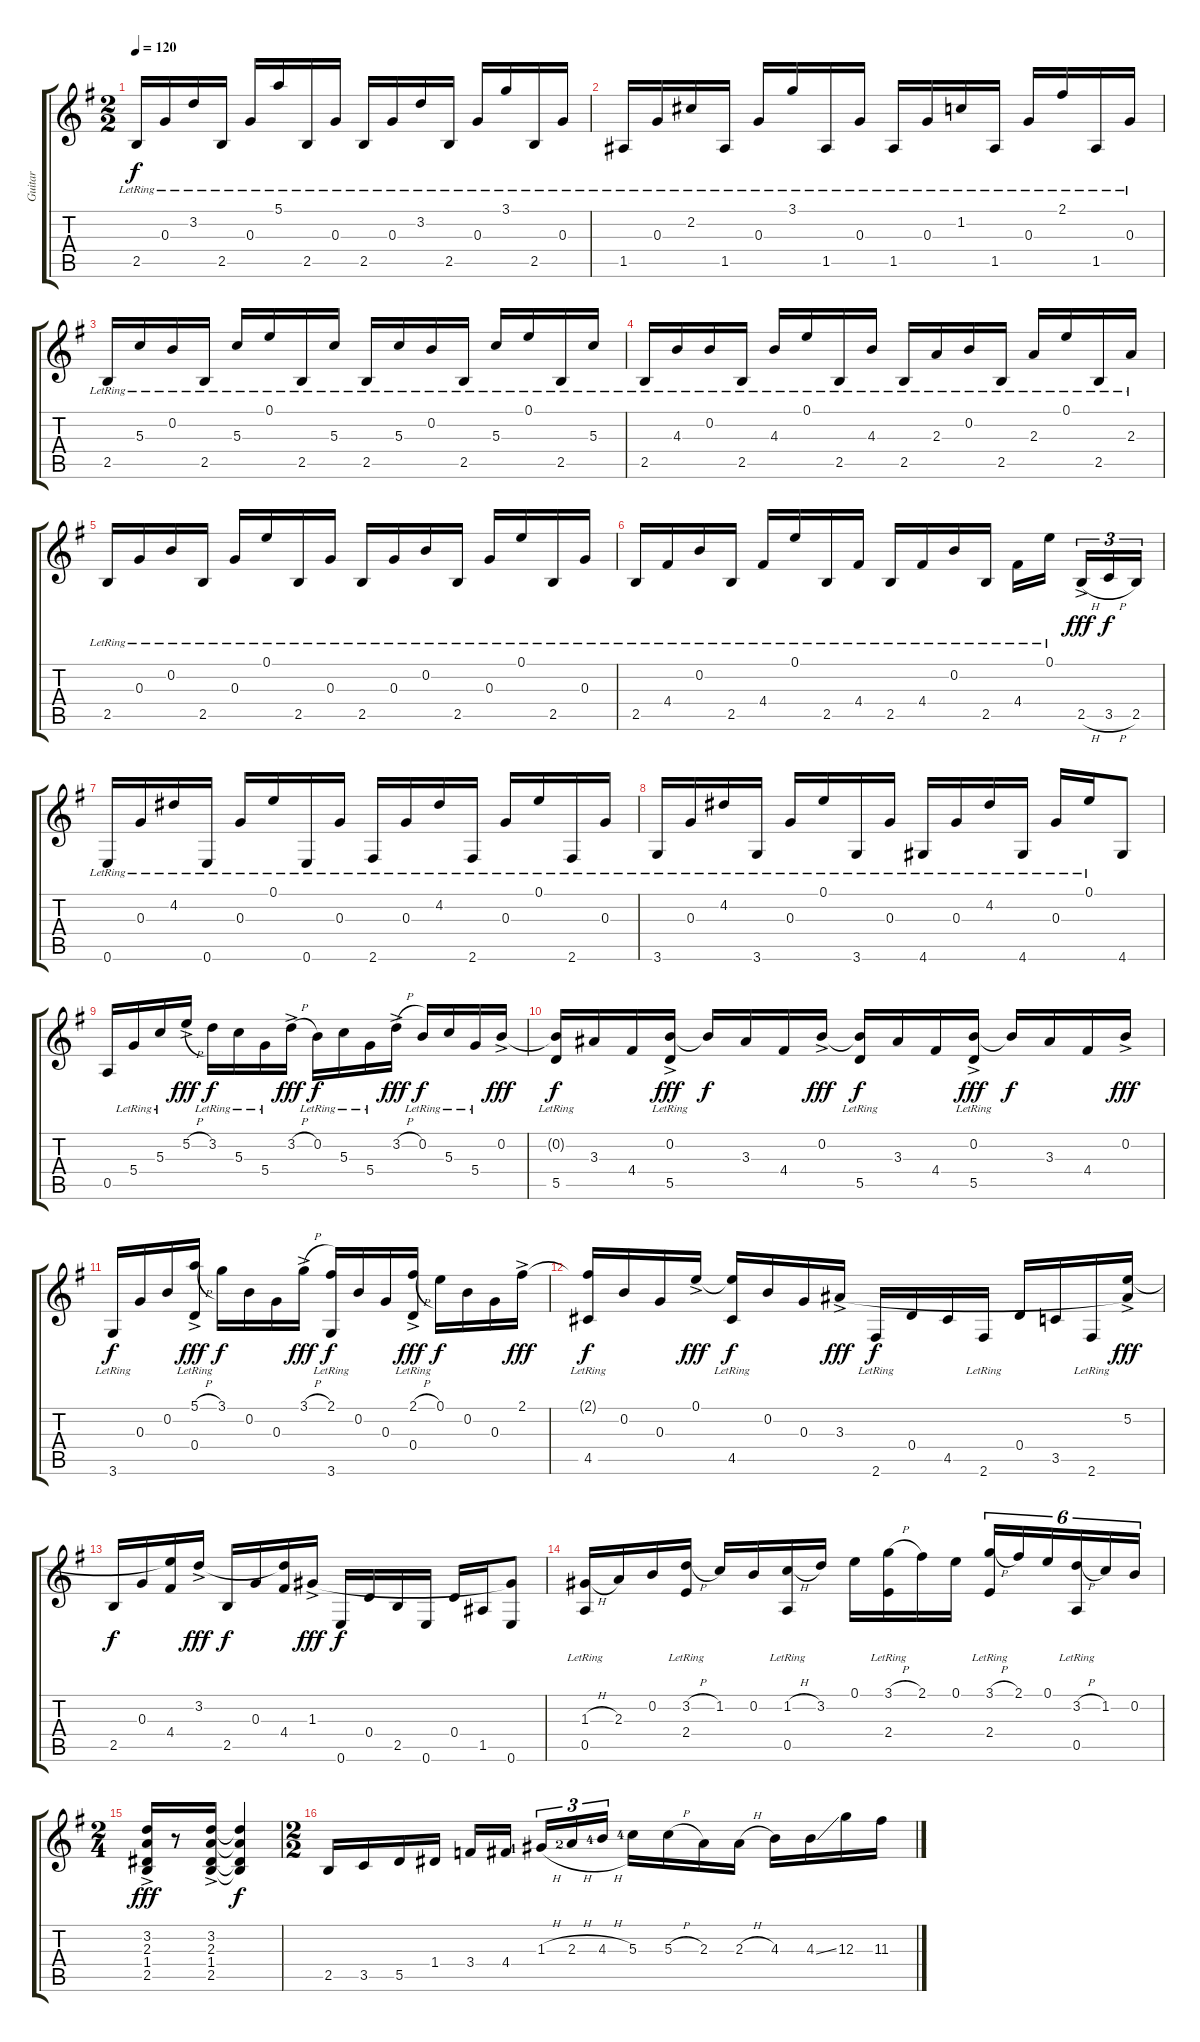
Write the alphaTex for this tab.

\track ("Guitar" "Guitar") {instrument acousticguitarnylon}
\staff {score tabs}
\tuning (E4 B3 G3 D3 A2 E2) {hide}
\ts (2 2)
\tempo 120
\clef g2
\ks g
2.5{lr}.16{dy f} 0.3{lr}.16 3.2{lr}.16 2.5{lr}.16 0.3{lr}.16 5.1{lr}.16 2.5{lr}.16 0.3{lr}.16 2.5{lr}.16 0.3{lr}.16 3.2{lr}.16 2.5{lr}.16 0.3{lr}.16 3.1{lr}.16 2.5{lr}.16 0.3{lr}.16 |
1.5{lr}.16 0.3{lr}.16 2.2{lr}.16 1.5{lr}.16 0.3{lr}.16 3.1{lr}.16 1.5{lr}.16 0.3{lr}.16 1.5{lr}.16 0.3{lr}.16 1.2{lr}.16 1.5{lr}.16 0.3{lr}.16 2.1{lr}.16 1.5{lr}.16 0.3{lr}.16 |
2.5{lr}.16 5.3{lr}.16 0.2{lr}.16 2.5{lr}.16 5.3{lr}.16 0.1{lr}.16 2.5{lr}.16 5.3{lr}.16 2.5{lr}.16 5.3{lr}.16 0.2{lr}.16 2.5{lr}.16 5.3{lr}.16 0.1{lr}.16 2.5{lr}.16 5.3{lr}.16 |
2.5{lr}.16 4.3{lr}.16 0.2{lr}.16 2.5{lr}.16 4.3{lr}.16 0.1{lr}.16 2.5{lr}.16 4.3{lr}.16 2.5{lr}.16 2.3{lr}.16 0.2{lr}.16 2.5{lr}.16 2.3{lr}.16 0.1{lr}.16 2.5{lr}.16 2.3{lr}.16 |
2.5{lr}.16 0.3{lr}.16 0.2{lr}.16 2.5{lr}.16 0.3{lr}.16 0.1{lr}.16 2.5{lr}.16 0.3{lr}.16 2.5{lr}.16 0.3{lr}.16 0.2{lr}.16 2.5{lr}.16 0.3{lr}.16 0.1{lr}.16 2.5{lr}.16 0.3{lr}.16 |
2.5{lr}.16 4.4{lr}.16 0.2{lr}.16 2.5{lr}.16 4.4{lr}.16 0.1{lr}.16 2.5{lr}.16 4.4{lr}.16 2.5{lr}.16 4.4{lr}.16 0.2{lr}.16 2.5{lr}.16 4.4{lr}.16 0.1{lr}.16 2.5{h ac}.16{tu (3 2) dy fff} 3.5{h}.16{tu (3 2) dy f} 2.5.16{tu (3 2)} |
0.6{lr}.16 0.3{lr}.16 4.2{lr}.16 0.6{lr}.16 0.3{lr}.16 0.1{lr}.16 0.6{lr}.16 0.3{lr}.16 2.6{lr}.16 0.3{lr}.16 4.2{lr}.16 2.6{lr}.16 0.3{lr}.16 0.1{lr}.16 2.6{lr}.16 0.3{lr}.16 |
3.6{lr}.16 0.3{lr}.16 4.2{lr}.16 3.6{lr}.16 0.3{lr}.16 0.1{lr}.16 3.6{lr}.16 0.3{lr}.16 4.6{lr}.16 0.3{lr}.16 4.2{lr}.16 4.6{lr}.16 0.3{lr}.16 0.1{lr}.16 4.6.8 |
0.5.16 5.4{lr}.16 5.3{lr}.16 5.2{h ac}.16{dy fff} 3.2{lr}.16{dy f} 5.3{lr}.16 5.4{lr}.16 3.2{h ac}.16{dy fff} 0.2{lr}.16{dy f} 5.3{lr}.16 5.4{lr}.16 3.2{h ac}.16{dy fff} 0.2{lr}.16{dy f} 5.3{lr}.16 5.4{lr}.16 0.2{ac}.16{dy fff} |
(0.2{t} 5.5{lr}).16{dy f} 3.3.16 4.4.16 (0.2{ac} 5.5{ac lr}).16{dy fff} 0.2{t}.16{dy f} 3.3.16 4.4.16 0.2{ac}.16{dy fff} (0.2{t} 5.5{lr}).16{dy f} 3.3.16 4.4.16 (0.2{ac} 5.5{ac lr}).16{dy fff} 0.2{t}.16{dy f} 3.3.16 4.4.16 0.2{ac}.16{dy fff} |
3.6{lr}.16{dy f} 0.3.16 0.2.16 (5.1{h ac} 0.4{lr}).16{dy fff} 3.1.16{dy f} 0.2.16 0.3.16 3.1{h ac}.16{dy fff} (2.1 3.6{lr}).16{dy f} 0.2.16 0.3.16 (2.1{h ac} 0.4{lr}).16{dy fff} 0.1.16{dy f} 0.2.16 0.3.16 2.1{ac}.16{dy fff} |
(2.1{t} 4.5{lr}).16{dy f} 0.2.16 0.3.16 0.1{ac}.16{dy fff} (0.1{t} 4.5{lr}).16{dy f} 0.2.16 0.3.16 3.3{ac}.16{dy fff} 2.6{lr}.16{dy f} 0.4.16 4.5.16 2.6{lr}.16 0.4.16 3.5.16 2.6{lr}.16 (5.2{ac} 3.3{t}).16{dy fff} |
2.5.16{dy f} 0.3.16 (5.2{t} 4.4).16 3.2{ac}.16{dy fff} 2.5.16{dy f} 0.3.16 (3.2{t} 4.4).16 1.3{ac}.16{dy fff} 0.6.16{dy f} 0.4.16 2.5.16 0.6.16 0.4.16 1.5.16 (1.3{t} 0.6).8 |
(1.3{h} 0.5{lr}).16 2.3.16 0.2.16 (3.2{h} 2.4{lr}).16 1.2.16 0.2.16 (1.2{h} 0.5{lr}).16 3.2.16 0.1.16 (3.1{h} 2.4{lr}).16 2.1.16 0.1.16 (3.1{h} 2.4{lr}).16{tu (6 4)} 2.1.16{tu (6 4)} 0.1.16{tu (6 4)} (3.2{h} 0.5{lr}).16{tu (6 4)} 1.2.16{tu (6 4)} 0.2.16{tu (6 4)} |
\ts (2 4)
(3.2 2.3 1.4 2.5{ac}).16{dy fff} r.8 (3.2 2.3 1.4 2.5{ac}).16 (3.2{t} 2.3{t} 1.4{t} 2.5{t}).4{dy f} |
\ts (2 2)
2.5.16 3.5.16 5.5.16 1.4.16 3.4.16 4.4.16 1.3{h lf 2}.16{tu (3 2)} 2.3{h lf 3}.16{tu (3 2)} 4.3{h lf 5}.16{tu (3 2)} 5.3{lf 5}.16 5.3{h}.16 2.3.16 2.3{h}.16 4.3.16 4.3{ss}.16 12.3.16 11.3.16
